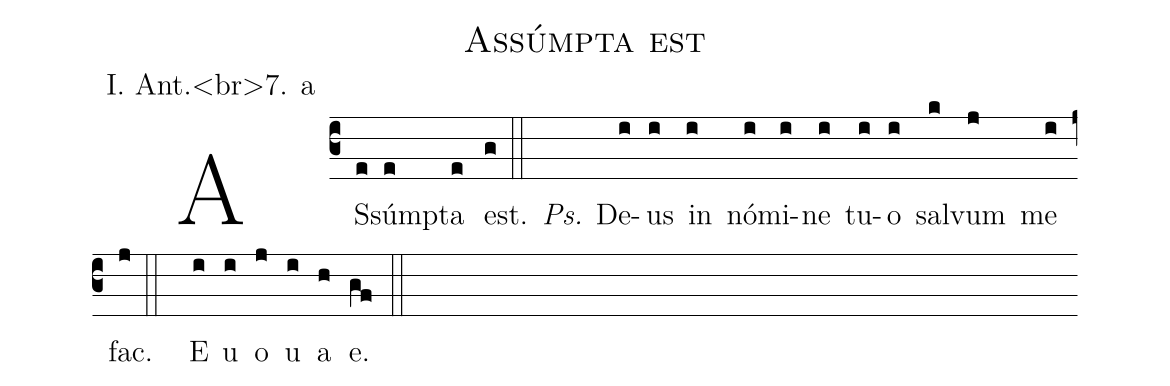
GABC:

name: Assúmpta est;
annotation: I. Ant.<br>7. a;
%%
(c3) AS(e)súmp(e)ta(e) est.(g::) <i>Ps.</i> De(i)us(i) in(i) nó(i)mi(i)ne(i) tu(i)o(i) sal(k)vum(j)
me(i) fac.(j::) E(i) u(i) o(j) u(i) a(h) e.(gf::)
